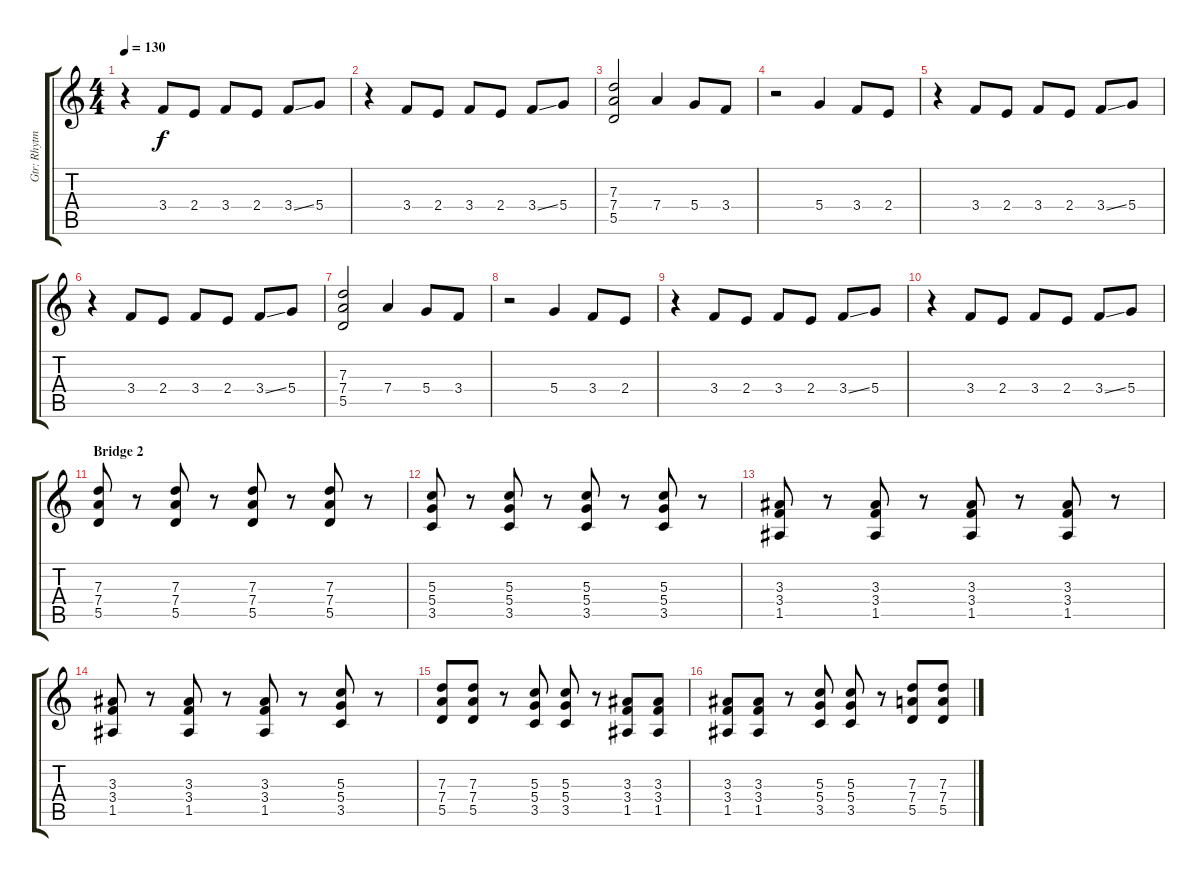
\track ("Gtr: Rhytm and Lead" "Gtr: Rhytm") {instrument distortionguitar}
\staff {score tabs}
\tuning (E4 B3 G3 D3 A2 E2) {hide}
\ts (4 4)
\tempo 130
\clef g2
\ks c
r.4{dy f} 3.4.8 2.4.8 3.4.8 2.4.8 3.4{ss}.8 5.4.8 |
r.4 3.4.8 2.4.8 3.4.8 2.4.8 3.4{ss}.8 5.4.8 |
(7.3 7.4 5.5).2 7.4.4 5.4.8 3.4.8 |
r.2 5.4.4 3.4.8 2.4.8 |
r.4 3.4.8 2.4.8 3.4.8 2.4.8 3.4{ss}.8 5.4.8 |
r.4 3.4.8 2.4.8 3.4.8 2.4.8 3.4{ss}.8 5.4.8 |
(7.3 7.4 5.5).2 7.4.4 5.4.8 3.4.8 |
r.2 5.4.4 3.4.8 2.4.8 |
r.4 3.4.8 2.4.8 3.4.8 2.4.8 3.4{ss}.8 5.4.8 |
r.4 3.4.8 2.4.8 3.4.8 2.4.8 3.4{ss}.8 5.4.8 |
\section ("" "Bridge 2")
(7.3 7.4 5.5).8{volume 9} r.8 (7.3 7.4 5.5).8 r.8 (7.3 7.4 5.5).8 r.8 (7.3 7.4 5.5).8 r.8 |
(5.3 5.4 3.5).8 r.8 (5.3 5.4 3.5).8 r.8 (5.3 5.4 3.5).8 r.8 (5.3 5.4 3.5).8 r.8 |
(3.3 3.4 1.5).8 r.8 (3.3 3.4 1.5).8 r.8 (3.3 3.4 1.5).8 r.8 (3.3 3.4 1.5).8 r.8 |
(3.3 3.4 1.5).8 r.8 (3.3 3.4 1.5).8 r.8 (3.3 3.4 1.5).8 r.8 (5.3 5.4 3.5).8 r.8 |
(7.3 7.4 5.5).8 (7.3 7.4 5.5).8 r.8 (5.3 5.4 3.5).8 (5.3 5.4 3.5).8 r.8 (3.3 3.4 1.5).8 (3.3 3.4 1.5).8 |
(3.3 3.4 1.5).8 (3.3 3.4 1.5).8 r.8 (5.3 5.4 3.5).8 (5.3 5.4 3.5).8 r.8 (7.3 7.4 5.5).8 (7.3 7.4 5.5).8
